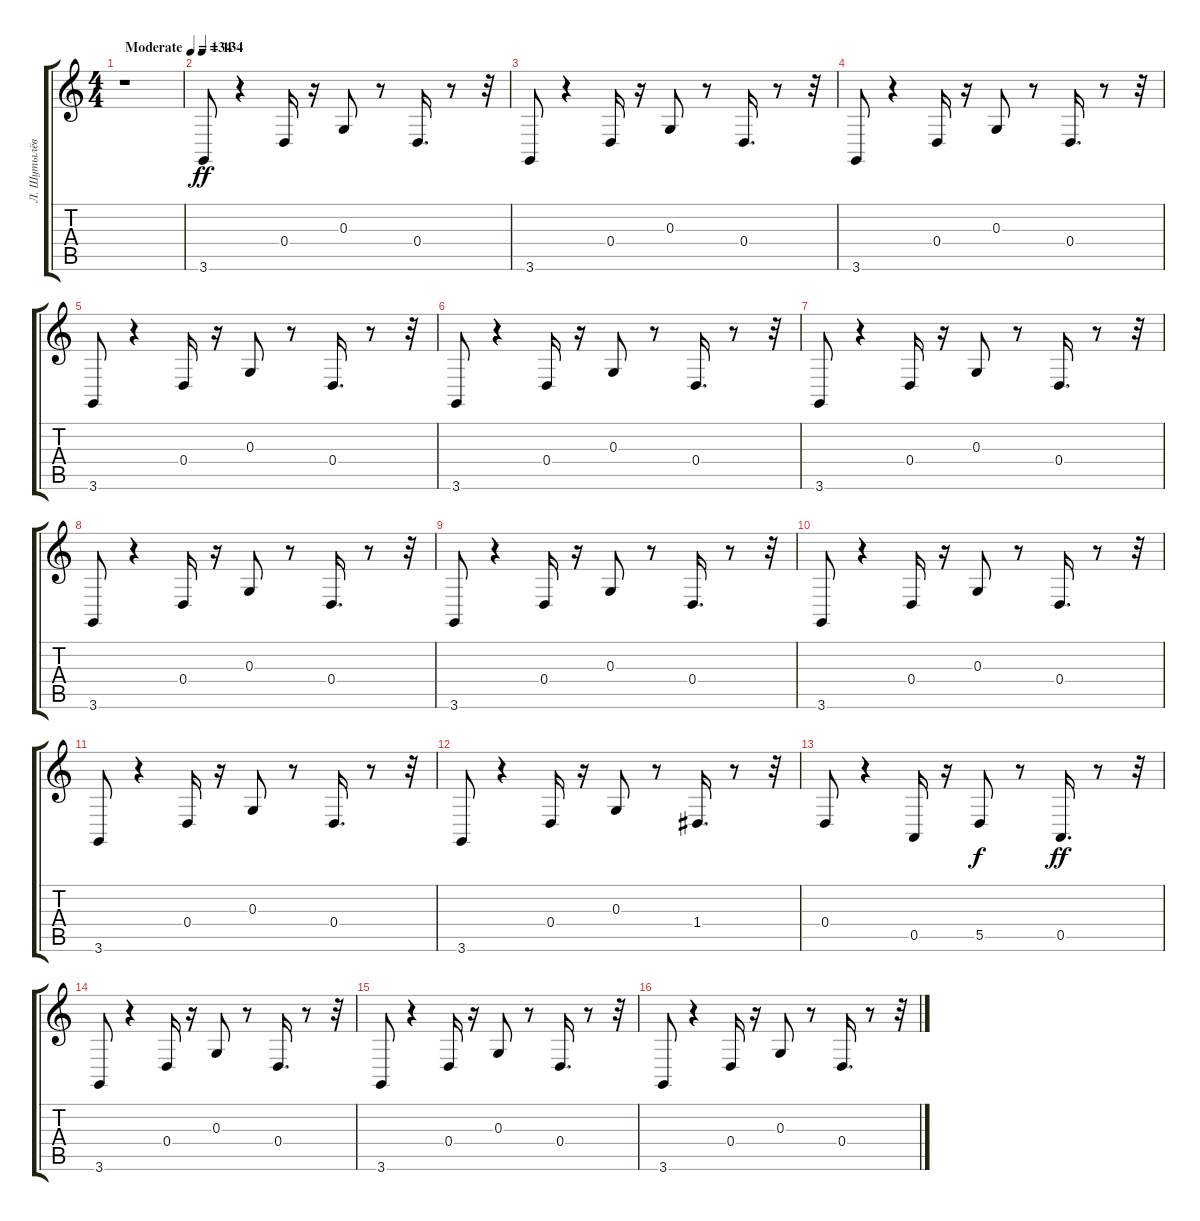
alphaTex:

\track ("Л. Шутылёв" "Л. Шутылёв") {instrument violin}
\staff {score tabs}
\tuning (E4 B3 G3 D3 A2 E2) {hide}
\ts (4 4)
\tempo (134 "Moderate")
\clef g2
\ks c
r.1{dy ff instrument violin} |
\tempo 134
3.6.8 r.4 0.4.16 r.16 0.3.8 r.8 0.4.16{d} r.8 r.32 |
3.6.8 r.4 0.4.16 r.16 0.3.8 r.8 0.4.16{d} r.8 r.32 |
3.6.8 r.4 0.4.16 r.16 0.3.8 r.8 0.4.16{d} r.8 r.32 |
3.6.8 r.4 0.4.16 r.16 0.3.8 r.8 0.4.16{d} r.8 r.32 |
3.6.8 r.4 0.4.16 r.16 0.3.8 r.8 0.4.16{d} r.8 r.32 |
3.6.8 r.4 0.4.16 r.16 0.3.8 r.8 0.4.16{d} r.8 r.32 |
3.6.8 r.4 0.4.16 r.16 0.3.8 r.8 0.4.16{d} r.8 r.32 |
3.6.8 r.4 0.4.16 r.16 0.3.8 r.8 0.4.16{d} r.8 r.32 |
3.6.8 r.4 0.4.16 r.16 0.3.8 r.8 0.4.16{d} r.8 r.32 |
3.6.8 r.4 0.4.16 r.16 0.3.8 r.8 0.4.16{d} r.8 r.32 |
3.6.8 r.4 0.4.16 r.16 0.3.8 r.8 1.4.16{d} r.8 r.32 |
0.4.8 r.4 0.5.16 r.16 5.5.8{dy f} r.8 0.5.16{d dy ff} r.8 r.32 |
3.6.8 r.4 0.4.16 r.16 0.3.8 r.8 0.4.16{d} r.8 r.32 |
3.6.8 r.4 0.4.16 r.16 0.3.8 r.8 0.4.16{d} r.8 r.32 |
3.6.8 r.4 0.4.16 r.16 0.3.8 r.8 0.4.16{d} r.8 r.32
